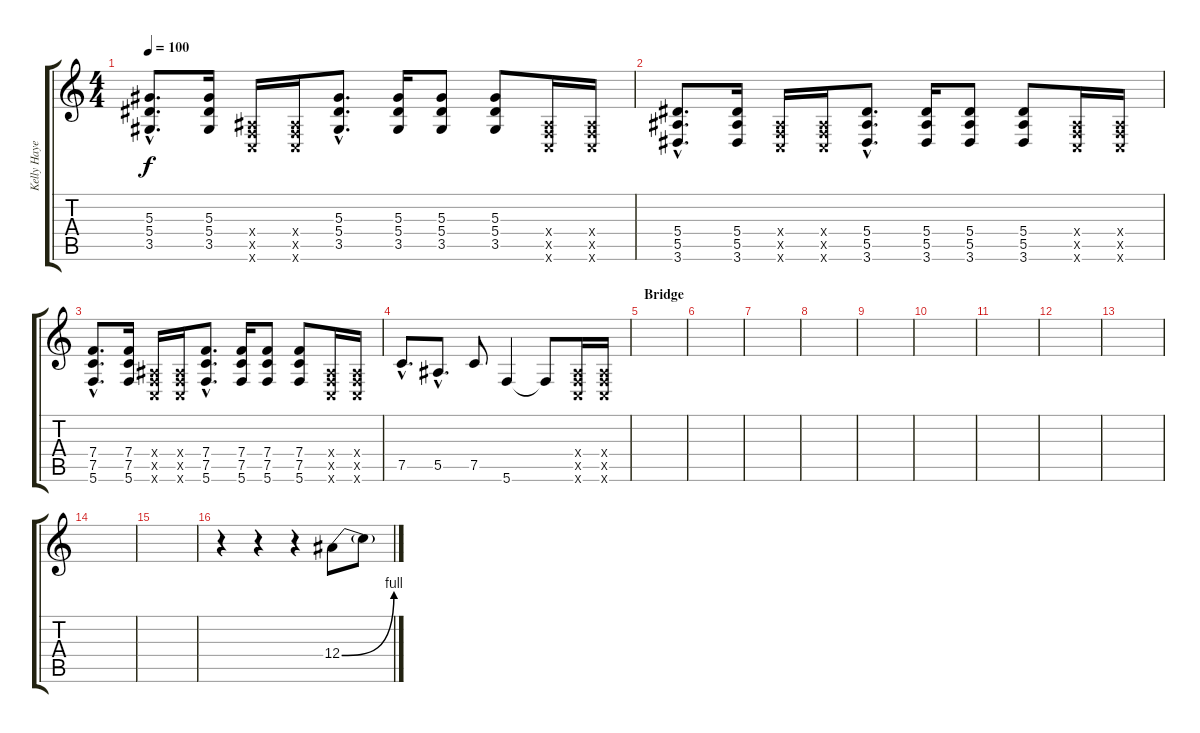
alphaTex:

\track ("Kelly Hayes (Rhythm Guitar)" "Kelly Haye") {instrument distortionguitar}
\staff {score tabs}
\tuning (C4 G3 Eb3 Bb2 F2 C2) {hide}
\ts (4 4)
\tempo 100
\clef g2
\ks c
(5.3{hac} 5.4{hac} 3.5{hac}).8{d dy f} (5.3 5.4 3.5).16 (0.4{x} 0.5{x} 0.6{x}).16 (0.4{x} 0.5{x} 0.6{x}).16 (5.3{hac} 5.4{hac} 3.5{hac}).8{d} (5.3 5.4 3.5).16 (5.3 5.4 3.5).8 (5.3 5.4 3.5).8 (0.4{x} 0.5{x} 0.6{x}).16 (0.4{x} 0.5{x} 0.6{x}).16 |
(5.4{hac} 5.5{hac} 3.6{hac}).8{d} (5.4 5.5 3.6).16 (0.4{x} 0.5{x} 0.6{x}).16 (0.4{x} 0.5{x} 0.6{x}).16 (5.4{hac} 5.5{hac} 3.6{hac}).8{d} (5.4 5.5 3.6).16 (5.4 5.5 3.6).8 (5.4 5.5 3.6).8 (0.4{x} 0.5{x} 0.6{x}).16 (0.4{x} 0.5{x} 0.6{x}).16 |
(7.4{hac} 7.5{hac} 5.6{hac}).8{d} (7.4 7.5 5.6).16 (0.4{x} 0.5{x} 0.6{x}).16 (0.4{x} 0.5{x} 0.6{x}).16 (7.4{hac} 7.5{hac} 5.6{hac}).8{d} (7.4 7.5 5.6).16 (7.4 7.5 5.6).8 (7.4 7.5 5.6).8 (0.4{x} 0.5{x} 0.6{x}).16 (0.4{x} 0.5{x} 0.6{x}).16 |
7.5{hac}.8{d} 5.5{hac}.8{d} 7.5.8 5.6.4 5.6{t}.8 (0.4{x} 0.5{x} 0.6{x}).16 (0.4{x} 0.5{x} 0.6{x}).16 |
\section ("" "Bridge")
|
|
|
|
|
|
|
|
|
|
|
r.4 r.4 r.4 12.4{be (bend 0 0 60 4)}.8 12.4{t}.8
